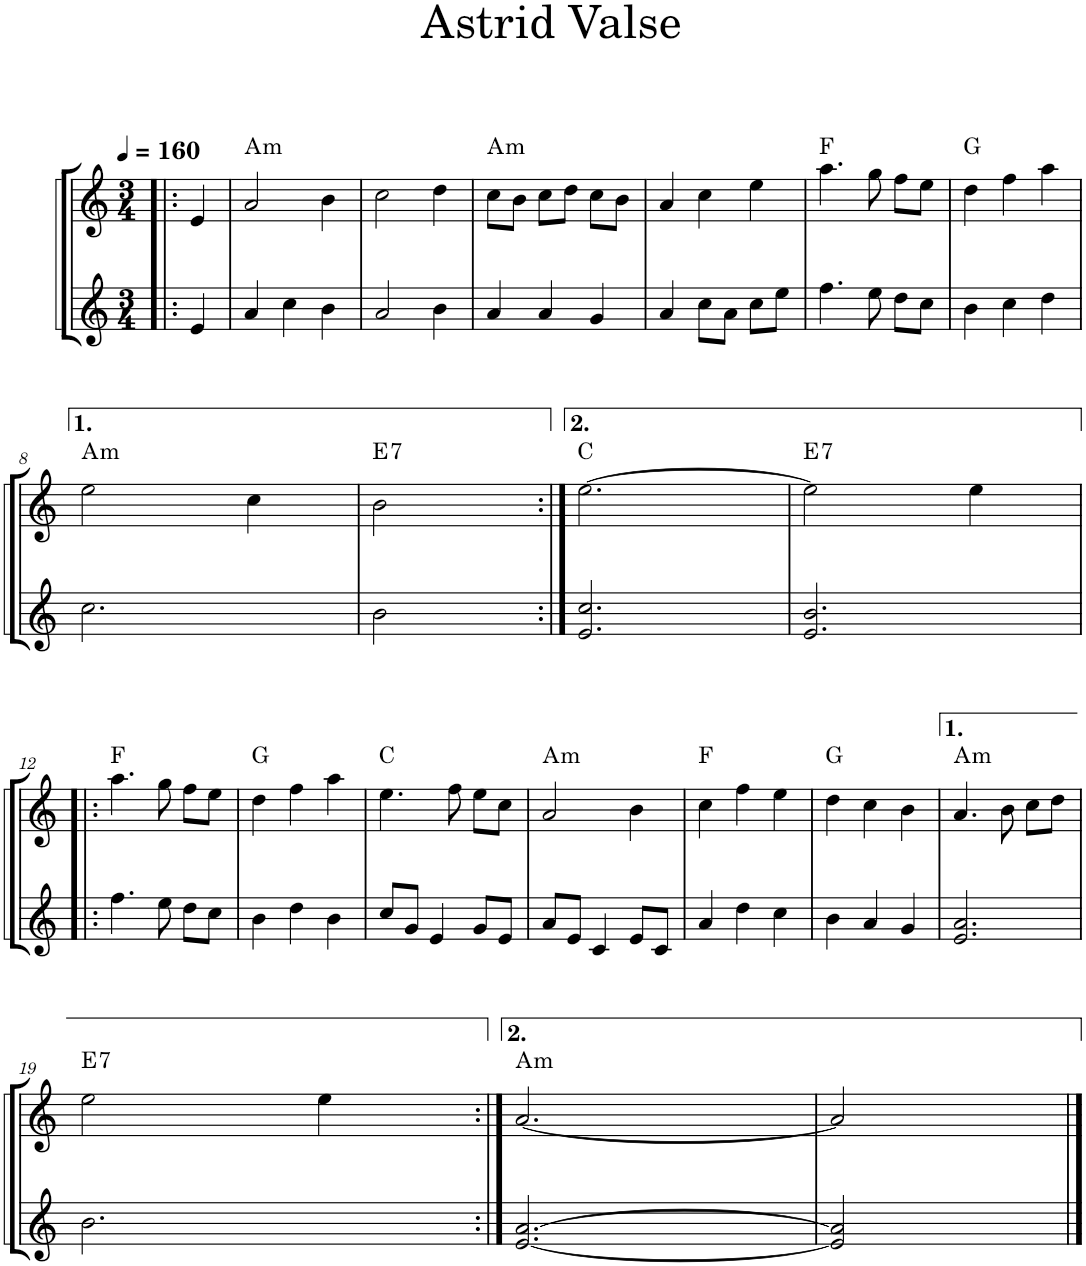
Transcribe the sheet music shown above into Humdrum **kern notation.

**kern	**kern	**harte
*part2	*part1	*part1
*staff2	*staff1	*
*I"Violin 2	*I"Violin 1	*
*I'Vln	*I'Vln	*
*clefG2	*clefG2	*
*k[]	*k[]	*
*M3/4	*M3/4	*
*MM160	*MM160	*
=1!|:	=1!|:	=1!|:
4e/	4e/	.
=2	=2	=2
!	!	!LO:H:kt=m
4a/	2a/	A:min
4cc\	.	.
4b\	4b\	.
=3	=3	=3
2a/	2cc\	.
4b\	4dd\	.
=4	=4	=4
!	!	!LO:H:kt=m
4a/	8cc\L	A:min
.	8b\J	.
4a/	8cc\L	.
.	8dd\J	.
4g/	8cc\L	.
.	8b\J	.
=5	=5	=5
4a/	4a/	.
8cc\L	4cc\	.
8a\J	.	.
8cc\L	4ee\	.
8ee\J	.	.
=6	=6	=6
4.ff\	4.aa\	F:maj
8ee\	8gg\	.
8dd\L	8ff\L	.
8cc\J	8ee\J	.
=7	=7	=7
4b\	4dd\	G:maj
4cc\	4ff\	.
4dd\	4aa\	.
!!LO:LB:g=z
=8	=8	=8
!	!	!LO:H:kt=m
2.cc\	2ee\	A:min
.	4cc\	.
=9	=9	=9
!	!	!LO:H:kt=7
2b\	2b\	E:7
=10:|!	=10:|!	=10:|!
2.e/ 2.cc/	[2.ee\	C:maj
=11	=11	=11
!	!	!LO:H:kt=7
2.e/ 2.b/	2ee\]	E:7
.	4ee\	.
!!LO:LB:g=z
=12!|:	=12!|:	=12!|:
4.ff\	4.aa\	F:maj
8ee\	8ggn\	.
8dd\L	8ff\L	.
8cc\J	8ee\J	.
=13	=13	=13
4b\	4dd\	G:maj
4dd\	4ff\	.
4b\	4aa\	.
=14	=14	=14
8cc/L	4.ee\	C:maj
8g/J	.	.
4e/	.	.
.	8ff\	.
8g/L	8ee\L	.
8e/J	8cc\J	.
=15	=15	=15
!	!	!LO:H:kt=m
8a/L	2a/	A:min
8e/J	.	.
4c/	.	.
8e/L	4b\	.
8c/J	.	.
=16	=16	=16
4a/	4cc\	F:maj
4dd\	4ff\	.
4cc\	4ee\	.
=17	=17	=17
4b\	4dd\	G:maj
4a/	4cc\	.
4g/	4b\	.
=18	=18	=18
!	!	!LO:H:kt=m
2.e/ 2.a/	4.a/	A:min
.	8b\	.
.	8cc\L	.
.	8dd\J	.
!!LO:LB:g=z
=19	=19	=19
!	!	!LO:H:kt=7
2.b\	2ee\	E:7
.	4ee\	.
=20:|!	=20:|!	=20:|!
!	!	!LO:H:kt=m
[2.e/ [2.a/	[2.a/	A:min
=21	=21	=21
2e/] 2a/]	2a/]	.
==	==	==
*-	*-	*-
